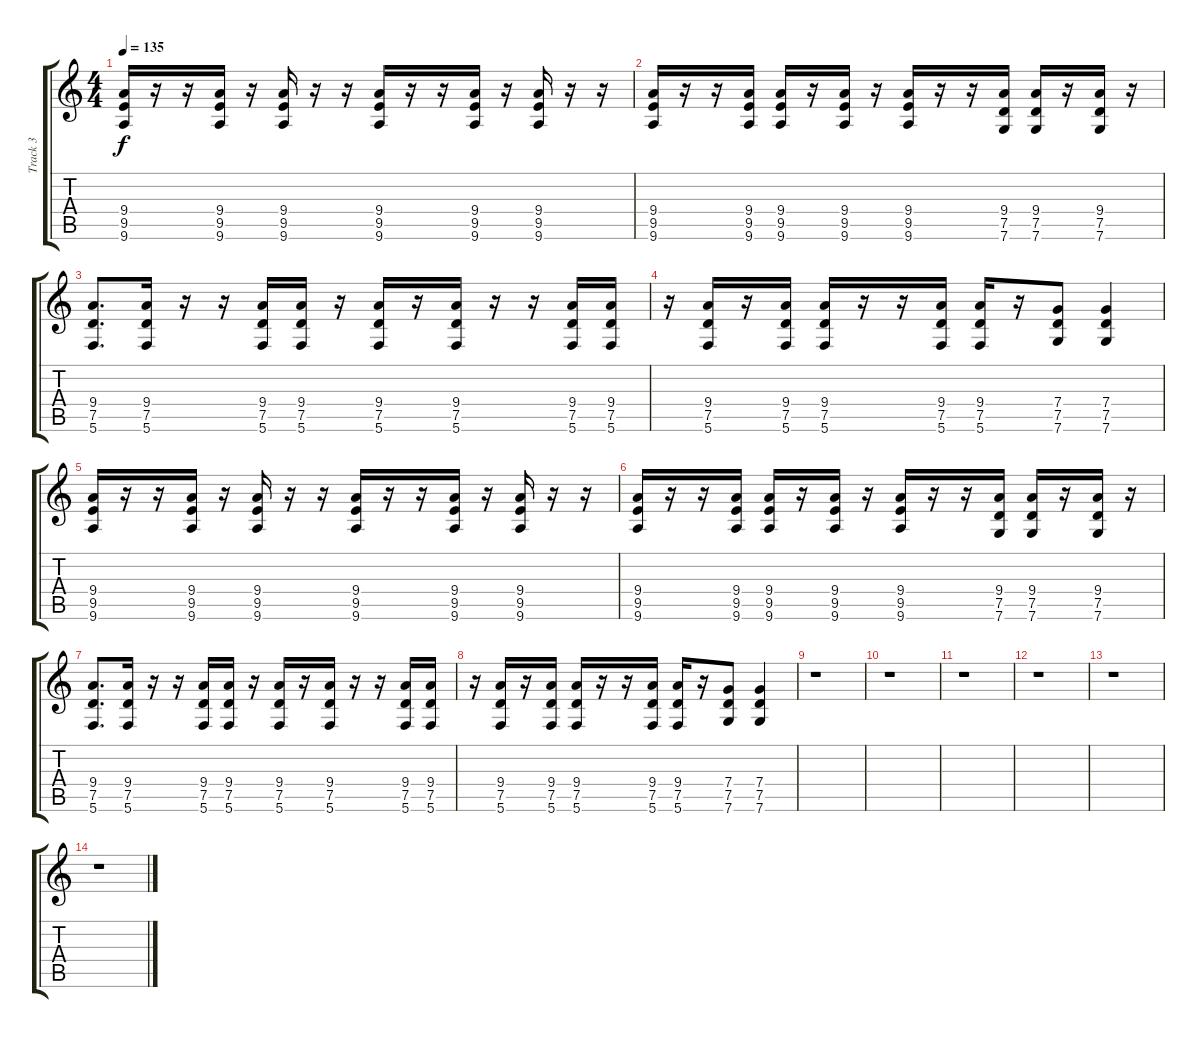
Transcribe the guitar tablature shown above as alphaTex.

\track ("Track 3" "Track 3") {instrument distortionguitar}
\staff {score tabs}
\tuning (D4 A3 F3 C3 G2 C2) {hide}
\ts (4 4)
\tempo 135
\clef g2
\ks c
(9.4 9.5 9.6).16{dy f} r.16 r.16 (9.4 9.5 9.6).16 r.16 (9.4 9.5 9.6).16 r.16 r.16 (9.4 9.5 9.6).16 r.16 r.16 (9.4 9.5 9.6).16 r.16 (9.4 9.5 9.6).16 r.16 r.16 |
(9.4 9.5 9.6).16 r.16 r.16 (9.4 9.5 9.6).16 (9.4 9.5 9.6).16 r.16 (9.4 9.5 9.6).16 r.16 (9.4 9.5 9.6).16 r.16 r.16 (9.4 7.5 7.6).16 (9.4 7.5 7.6).16 r.16 (9.4 7.5 7.6).16 r.16 |
(9.4 7.5 5.6).8{d} (9.4 7.5 5.6).16 r.16 r.16 (9.4 7.5 5.6).16 (9.4 7.5 5.6).16 r.16 (9.4 7.5 5.6).16 r.16 (9.4 7.5 5.6).16 r.16 r.16 (9.4 7.5 5.6).16 (9.4 7.5 5.6).16 |
r.16 (9.4 7.5 5.6).16 r.16 (9.4 7.5 5.6).16 (9.4 7.5 5.6).16 r.16 r.16 (9.4 7.5 5.6).16 (9.4 7.5 5.6).16 r.16 (7.4 7.5 7.6).8 (7.4 7.5 7.6).4 |
(9.4 9.5 9.6).16 r.16 r.16 (9.4 9.5 9.6).16 r.16 (9.4 9.5 9.6).16 r.16 r.16 (9.4 9.5 9.6).16 r.16 r.16 (9.4 9.5 9.6).16 r.16 (9.4 9.5 9.6).16 r.16 r.16 |
(9.4 9.5 9.6).16 r.16 r.16 (9.4 9.5 9.6).16 (9.4 9.5 9.6).16 r.16 (9.4 9.5 9.6).16 r.16 (9.4 9.5 9.6).16 r.16 r.16 (9.4 7.5 7.6).16 (9.4 7.5 7.6).16 r.16 (9.4 7.5 7.6).16 r.16 |
(9.4 7.5 5.6).8{d} (9.4 7.5 5.6).16 r.16 r.16 (9.4 7.5 5.6).16 (9.4 7.5 5.6).16 r.16 (9.4 7.5 5.6).16 r.16 (9.4 7.5 5.6).16 r.16 r.16 (9.4 7.5 5.6).16 (9.4 7.5 5.6).16 |
r.16 (9.4 7.5 5.6).16 r.16 (9.4 7.5 5.6).16 (9.4 7.5 5.6).16 r.16 r.16 (9.4 7.5 5.6).16 (9.4 7.5 5.6).16 r.16 (7.4 7.5 7.6).8 (7.4 7.5 7.6).4 |
r.1 |
r.1 |
r.1 |
r.1 |
r.1 |
r.1
